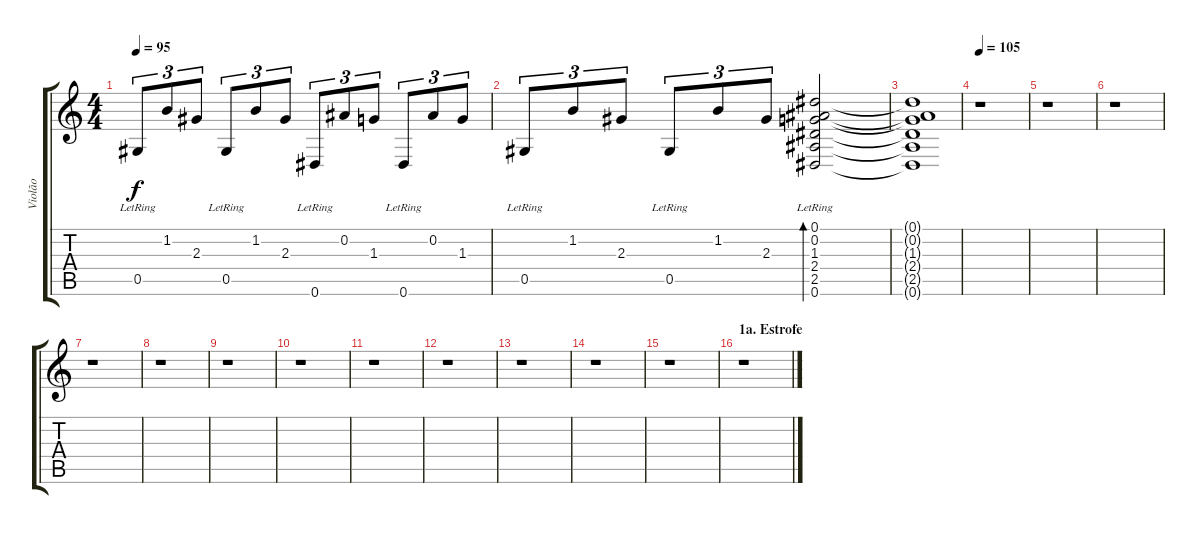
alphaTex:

\track ("Violão" "Violão") {instrument acousticguitarsteel}
\staff {score tabs}
\tuning (Eb4 Bb3 Gb3 Db3 Ab2 Eb2) {hide}
\ts (4 4)
\tempo 95
\clef g2
\ks c
0.5{lr}.8{tu (3 2) dy f} 1.2.8{tu (3 2)} 2.3.8{tu (3 2)} 0.5{lr}.8{tu (3 2)} 1.2.8{tu (3 2)} 2.3.8{tu (3 2)} 0.6{lr}.8{tu (3 2)} 0.2.8{tu (3 2)} 1.3.8{tu (3 2)} 0.6{lr}.8{tu (3 2)} 0.2.8{tu (3 2)} 1.3.8{tu (3 2)} |
0.5{lr}.8{tu (3 2)} 1.2.8{tu (3 2)} 2.3.8{tu (3 2)} 0.5{lr}.8{tu (3 2)} 1.2.8{tu (3 2)} 2.3.8{tu (3 2)} (0.1 0.2 1.3 2.4 2.5 0.6{lr}).2{bd 120} |
(0.1{t} 0.2{t} 1.3{t} 2.4{t} 2.5{t} 0.6{t}).1 |
\tempo 105
r.1 |
r.1 |
r.1 |
r.1 |
r.1 |
r.1 |
r.1 |
r.1 |
r.1 |
r.1 |
r.1 |
r.1 |
\section ("" "1a. Estrofe")
r.1
